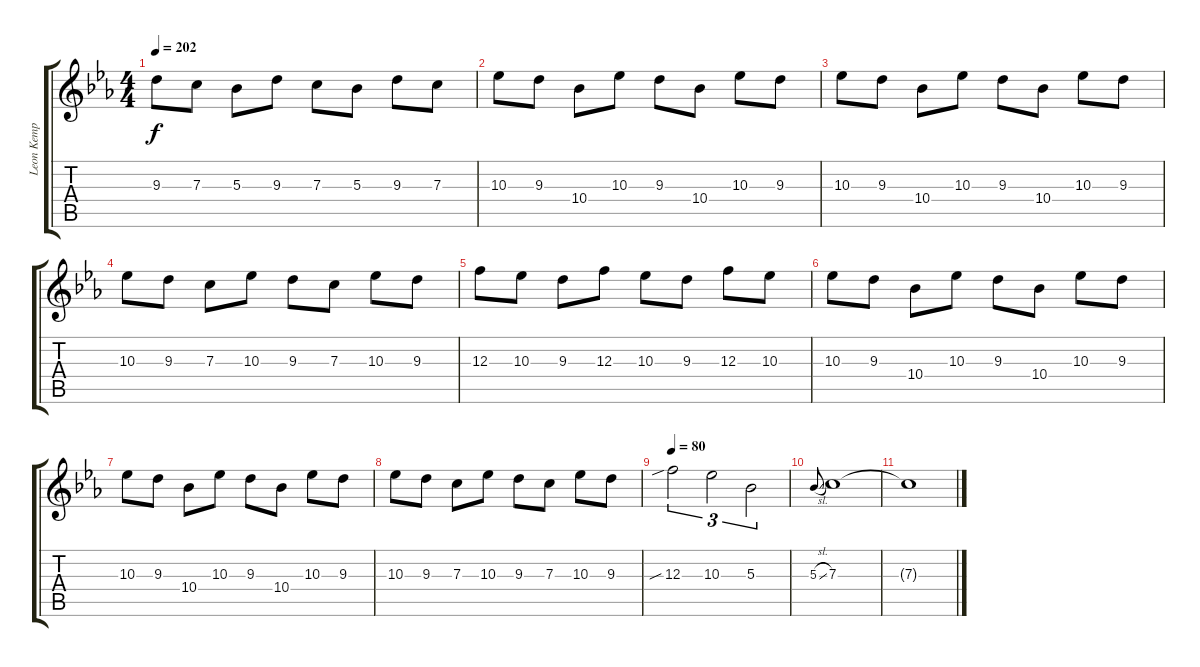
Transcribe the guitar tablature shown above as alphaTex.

\track ("Leon Kemp" "Leon Kemp") {instrument distortionguitar}
\staff {score tabs}
\tuning (D4 A3 F3 C3 G2 C2) {hide}
\ts (4 4)
\tempo 202
\clef g2
\ks eb
9.3.8{dy f} 7.3.8 5.3.8 9.3.8 7.3.8 5.3.8 9.3.8 7.3.8 |
10.3.8 9.3.8 10.4.8 10.3.8 9.3.8 10.4.8 10.3.8 9.3.8 |
10.3.8 9.3.8 10.4.8 10.3.8 9.3.8 10.4.8 10.3.8 9.3.8 |
10.3.8 9.3.8 7.3.8 10.3.8 9.3.8 7.3.8 10.3.8 9.3.8 |
12.3.8 10.3.8 9.3.8 12.3.8 10.3.8 9.3.8 12.3.8 10.3.8 |
10.3.8 9.3.8 10.4.8 10.3.8 9.3.8 10.4.8 10.3.8 9.3.8 |
10.3.8 9.3.8 10.4.8 10.3.8 9.3.8 10.4.8 10.3.8 9.3.8 |
10.3.8 9.3.8 7.3.8 10.3.8 9.3.8 7.3.8 10.3.8 9.3.8 |
\tempo 80
12.3{sib}.2{tu (3 2)} 10.3.2{tu (3 2)} 5.3.2{tu (3 2)} |
5.3{sl}.8{gr onbeat} 7.3.1 |
7.3{t}.1
